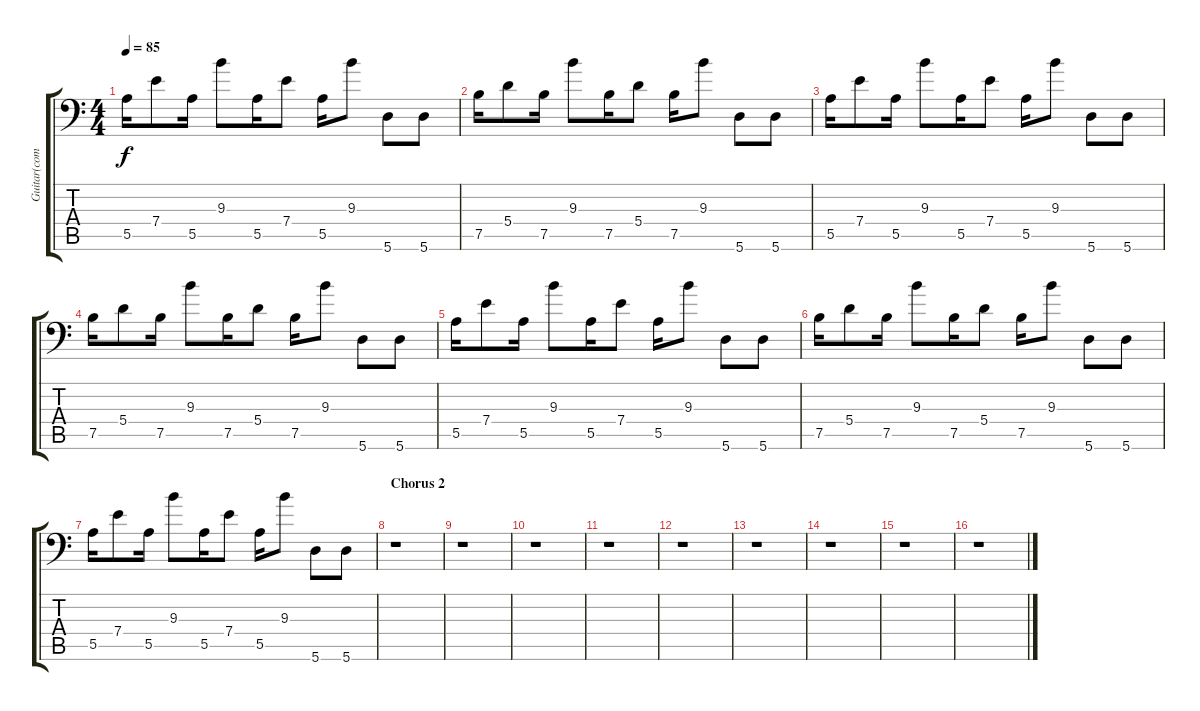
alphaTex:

\track ("Guitar(compressor pedal)" "Guitar(com") {instrument electricguitarclean}
\staff {score tabs}
\tuning (B3 G3 D3 A2 E2 A1) {hide}
\ts (4 4)
\tempo 85
\clef f4
\ks c
5.5.16{dy f} 7.4.8 5.5.16 9.3.8 5.5.16 7.4.8 5.5.16 9.3.8 5.6.8 5.6.8 |
7.5.16 5.4.8 7.5.16 9.3.8 7.5.16 5.4.8 7.5.16 9.3.8 5.6.8 5.6.8 |
5.5.16 7.4.8 5.5.16 9.3.8 5.5.16 7.4.8 5.5.16 9.3.8 5.6.8 5.6.8 |
7.5.16 5.4.8 7.5.16 9.3.8 7.5.16 5.4.8 7.5.16 9.3.8 5.6.8 5.6.8 |
5.5.16 7.4.8 5.5.16 9.3.8 5.5.16 7.4.8 5.5.16 9.3.8 5.6.8 5.6.8 |
7.5.16 5.4.8 7.5.16 9.3.8 7.5.16 5.4.8 7.5.16 9.3.8 5.6.8 5.6.8 |
5.5.16 7.4.8 5.5.16 9.3.8 5.5.16 7.4.8 5.5.16 9.3.8 5.6.8 5.6.8 |
\section ("" "Chorus 2")
r.1 |
r.1 |
r.1 |
r.1 |
r.1 |
r.1 |
r.1 |
r.1 |
r.1
